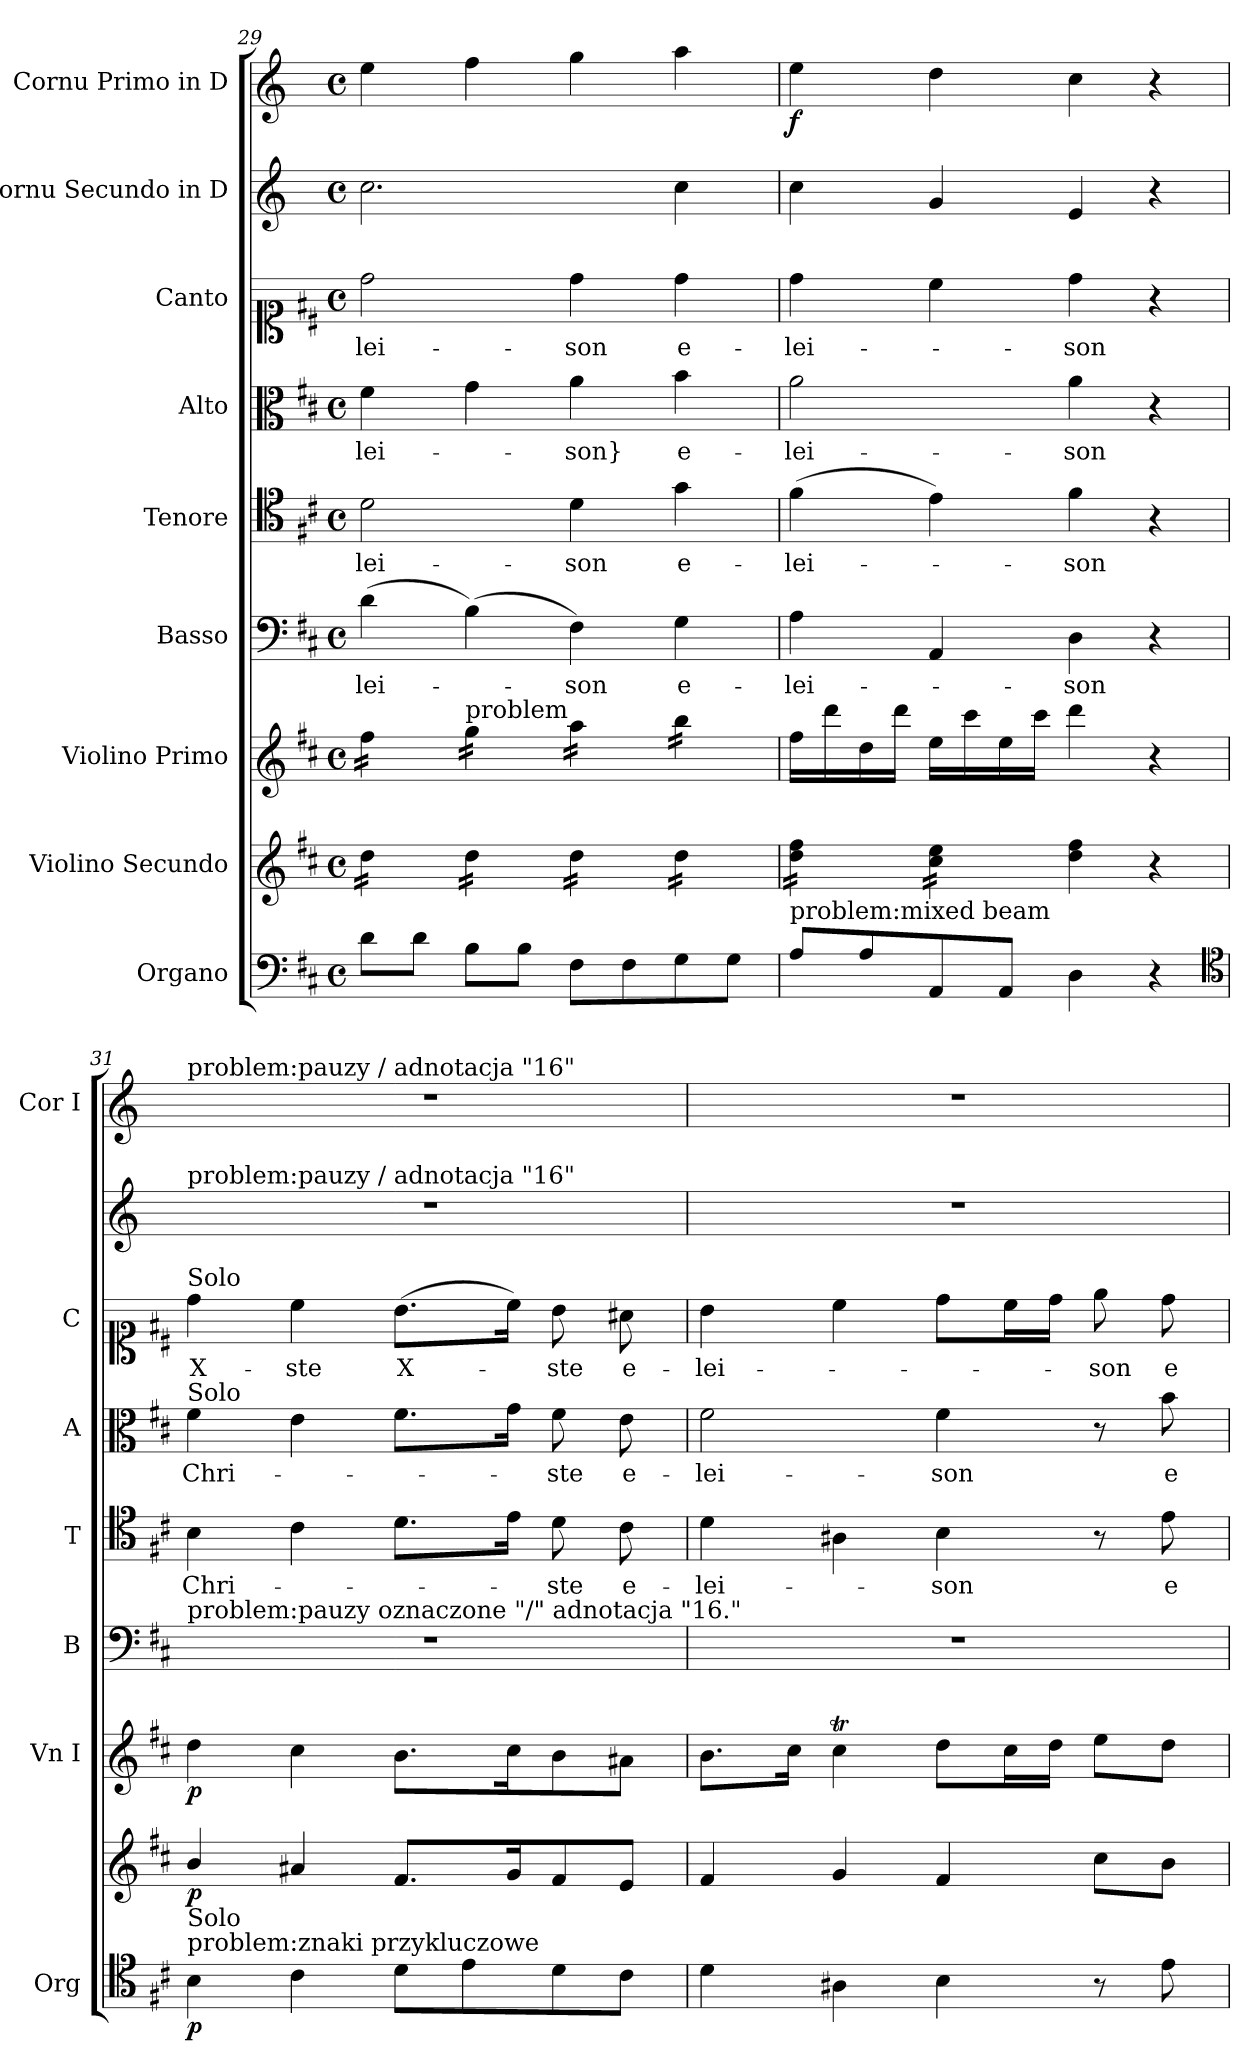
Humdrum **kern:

**kern	**dynam	**kern	**dynam	**kern	**dynam	**kern	**text	**kern	**text	**kern	**text	**kern	**text	**kern	**kern	**dynam
*part9	*part9	*part8	*part8	*part7	*part7	*part6	*part6	*part5	*part5	*part4	*part4	*part3	*part3	*part2	*part1	*part1
*staff9	*staff9	*staff8	*staff8	*staff7	*staff7	*staff6	*staff6	*staff5	*staff5	*staff4	*staff4	*staff3	*staff3	*staff2	*staff1	*staff1
*I"Organo	*	*I"Violino Secundo	*	*I"Violino Primo	*	*I"Basso	*	*I"Tenore	*	*I"Alto	*	*I"Canto	*	*I"Cornu Secundo in D	*I"Cornu Primo in D	*
*I'Org	*	*	*	*I'Vn I	*	*I'B	*	*I'T	*	*I'A	*	*I'C	*	*	*I'Cor I	*
*clefF4	*	*clefG2	*	*clefG2	*	*clefF4	*	*clefC4	*	*clefC3	*	*clefC1	*	*clefG2	*clefG2	*
*	*	*	*	*	*	*	*	*	*	*	*	*	*	*ITrd6c10	*ITrd6c10	*
*k[f#c#]	*	*k[f#c#]	*	*k[f#c#]	*	*k[f#c#]	*	*k[f#c#]	*	*k[f#c#]	*	*k[f#c#]	*	*k[f#c#]	*k[f#c#]	*
*M4/4	*	*M4/4	*	*M4/4	*	*M4/4	*	*M4/4	*	*M4/4	*	*M4/4	*	*M4/4	*M4/4	*
*met(c)	*	*met(c)	*	*met(c)	*	*met(c)	*	*met(c)	*	*met(c)	*	*met(c)	*	*met(c)	*met(c)	*
=29	=29	=29	=29	=29	=29	=29	=29	=29	=29	=29	=29	=29	=29	=29	=29	=29
*	*	*tremolo	*	*	*	*	*	*	*	*	*	*	*	*	*	*
*	*	*	*	*tremolo	*	*	*	*	*	*	*	*	*	*	*	*
8d\L	.	16dd\LL	.	16ff#\LL	.	(4d\	-lei-	2d\	-lei-	4f#\	-lei-	2dd\	-lei-	2.d\	4f#\	.
.	.	16dd\	.	16ff#\	.	.	.	.	.	.	.	.	.	.	.	.
8d\J	.	16dd\	.	16ff#\	.	.	.	.	.	.	.	.	.	.	.	.
.	.	16dd\JJ	.	16ff#\JJ	.	.	.	.	.	.	.	.	.	.	.	.
!	!	!	!	!LO:TX:a:t=problem	!	!	!	!	!	!	!	!	!	!	!	!
8B\L	.	16dd\LL	.	16gg\LL	.	(4B\)	.	.	.	4g\	.	.	.	.	4g\	.
.	.	16dd\	.	16gg\	.	.	.	.	.	.	.	.	.	.	.	.
8B\J	.	16dd\	.	16gg\	.	.	.	.	.	.	.	.	.	.	.	.
.	.	16dd\JJ	.	16gg\JJ	.	.	.	.	.	.	.	.	.	.	.	.
8F#\L	.	16dd\LL	.	16aa\LL	.	4F#\)	-son	4d\	-son	4a\	-son}	4dd\	-son	.	4a\	.
.	.	16dd\	.	16aa\	.	.	.	.	.	.	.	.	.	.	.	.
8F#\	.	16dd\	.	16aa\	.	.	.	.	.	.	.	.	.	.	.	.
.	.	16dd\JJ	.	16aa\JJ	.	.	.	.	.	.	.	.	.	.	.	.
8G\	.	16dd\LL	.	16bb\LL	.	4G\	e-	4g\	e-	4b\	e-	4dd\	e-	4d\	4b\	.
.	.	16dd\	.	16bb\	.	.	.	.	.	.	.	.	.	.	.	.
8G\J	.	16dd\	.	16bb\	.	.	.	.	.	.	.	.	.	.	.	.
.	.	16dd\JJ	.	16bb\JJ	.	.	.	.	.	.	.	.	.	.	.	.
*	*	*	*	*Xtremolo	*	*	*	*	*	*	*	*	*	*	*	*
=30	=30	=30	=30	=30	=30	=30	=30	=30	=30	=30	=30	=30	=30	=30	=30	=30
!LO:TX:a:t=problem&colon;mixed beam	!	!	!	!	!	!	!	!	!	!	!	!	!	!	!	!
8A\L	.	16dd\ 16ff#\LL	.	16ff#\LL	.	4A\	-lei-	(4f#\	-lei-	2a\	-lei-	4dd\	-lei-	4d\	4f#\	f
.	.	16dd\ 16ff#\	.	16ddd\	.	.	.	.	.	.	.	.	.	.	.	.
8A\	.	16dd\ 16ff#\	.	16dd\	.	.	.	.	.	.	.	.	.	.	.	.
.	.	16dd\ 16ff#\JJ	.	16ddd\JJ	.	.	.	.	.	.	.	.	.	.	.	.
8AA/	.	16cc#\ 16ee\LL	.	16ee\LL	.	4AA/	.	4e\)	.	.	.	4cc#\	.	4A/	4e\	.
.	.	16cc#\ 16ee\	.	16ccc#\	.	.	.	.	.	.	.	.	.	.	.	.
8AA/J	.	16cc#\ 16ee\	.	16ee\	.	.	.	.	.	.	.	.	.	.	.	.
.	.	16cc#\ 16ee\JJ	.	16ccc#\JJ	.	.	.	.	.	.	.	.	.	.	.	.
*	*	*Xtremolo	*	*	*	*	*	*	*	*	*	*	*	*	*	*
4D\	.	4dd\ 4ff#\	.	4ddd\	.	4D\	-son	4f#\	-son	4a\	-son	4dd\	-son	4F#/	4d\	.
4r	.	4r	.	4r	.	4r	.	4r	.	4r	.	4r	.	4r	4r	.
*clefC4	*	*	*	*	*	*	*	*	*	*	*	*	*	*	*	*
=31	=31	=31	=31	=31	=31	=31	=31	=31	=31	=31	=31	=31	=31	=31	=31	=31
!	!	!	!	!	!	!	!	!	!	!	!	!	!	!	!LO:TX:a:t=problem&colon;pauzy / adnotacja "16"	!
!	!	!	!	!	!	!	!	!	!	!	!	!	!	!LO:TX:a:t=problem&colon;pauzy / adnotacja "16"	!	!
!	!	!	!	!	!	!	!	!	!	!	!	!LO:TX:a:t=Solo	!	!	!	!
!	!	!	!	!	!	!	!	!	!	!LO:TX:a:t=Solo	!	!	!	!	!	!
!	!	!	!	!	!	!LO:TX:a:t=problem&colon;pauzy oznaczone "/" adnotacja "16."	!	!	!	!	!	!	!	!	!	!
!LO:TX:a:t=problem&colon;znaki przykluczowe	!	!	!	!	!	!	!	!	!	!	!	!	!	!	!	!
!LO:TX:a:t=Solo	!	!	!	!	!	!	!	!	!	!	!	!	!	!	!	!
4B\	p	4b/	p	4dd\	p	1r	.	4B\	Chri-	4f#\	Chri-	4dd\	X-	1r	1r	.
4c#\	.	4a#X/	.	4cc#\	.	.	.	4c#\	.	4e\	.	4cc#\	-ste	.	.	.
8d\L	.	8.f#/L	.	8.b\L	.	.	.	8.d\L	.	8.f#\L	.	(8.b\L	X-	.	.	.
8e\	.	.	.	.	.	.	.	.	.	.	.	.	.	.	.	.
.	.	16g/K	.	16cc#\K	.	.	.	16e\Jk	.	16g\Jk	.	16cc#\Jk)	.	.	.	.
8d\	.	8f#/	.	8b\	.	.	.	8d\	-ste	8f#\	-ste	8b\	-ste	.	.	.
8c#\J	.	8e/J	.	8a#X\J	.	.	.	8c#\	e-	8e\	e-	8a#X\	e-	.	.	.
=32	=32	=32	=32	=32	=32	=32	=32	=32	=32	=32	=32	=32	=32	=32	=32	=32
4d\	.	4f#/	.	8.b\L	.	1r	.	4d\	-lei-	2f#\	-lei-	4b\	-lei-	1r	1r	.
.	.	.	.	16cc#\Jk	.	.	.	.	.	.	.	.	.	.	.	.
4A#X\	.	4g/	.	4cc#t\	.	.	.	4A#X\	.	.	.	4cc#\	.	.	.	.
4B\	.	4f#/	.	8dd\L	.	.	.	4B\	-son	4f#\	-son	8dd\L	.	.	.	.
.	.	.	.	16cc#\L	.	.	.	.	.	.	.	16cc#\L	.	.	.	.
.	.	.	.	16dd\JJ	.	.	.	.	.	.	.	16dd\JJ	.	.	.	.
8r	.	8cc#\L	.	8ee\L	.	.	.	8r	.	8r	.	8ee\	-son	.	.	.
8e\	.	8b\J	.	8dd\J	.	.	.	8e\	e-	8b\	e-	8dd\	e-	.	.	.
=	=	=	=	=	=	=	=	=	=	=	=	=	=	=	=	=
*-	*-	*-	*-	*-	*-	*-	*-	*-	*-	*-	*-	*-	*-	*-	*-	*-
